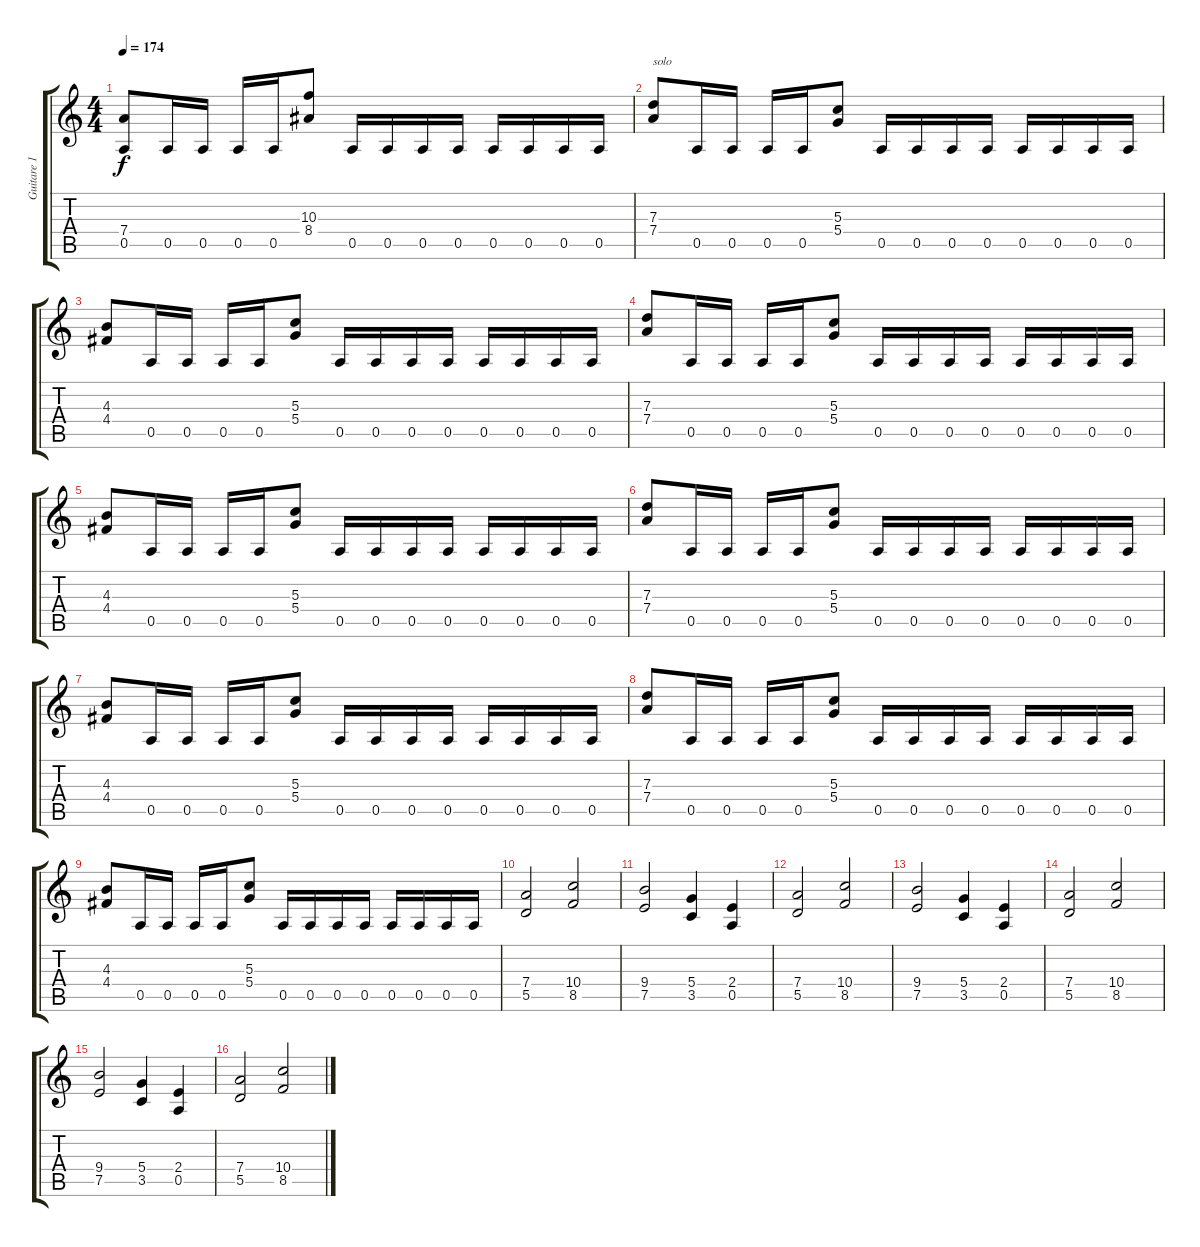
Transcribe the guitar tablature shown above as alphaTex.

\track ("Guitare 1" "Guitare 1") {instrument distortionguitar}
\staff {score tabs}
\tuning (E4 B3 G3 D3 A2 E2) {hide}
\ts (4 4)
\tempo 174
\clef g2
\ks c
(7.4 0.5).8{dy f} 0.5.16 0.5.16 0.5.16 0.5.16 (10.3 8.4).8 0.5.16 0.5.16 0.5.16 0.5.16 0.5.16 0.5.16 0.5.16 0.5.16 |
(7.3 7.4).8{txt "solo"} 0.5.16 0.5.16 0.5.16 0.5.16 (5.3 5.4).8 0.5.16 0.5.16 0.5.16 0.5.16 0.5.16 0.5.16 0.5.16 0.5.16 |
(4.3 4.4).8 0.5.16 0.5.16 0.5.16 0.5.16 (5.3 5.4).8 0.5.16 0.5.16 0.5.16 0.5.16 0.5.16 0.5.16 0.5.16 0.5.16 |
(7.3 7.4).8 0.5.16 0.5.16 0.5.16 0.5.16 (5.3 5.4).8 0.5.16 0.5.16 0.5.16 0.5.16 0.5.16 0.5.16 0.5.16 0.5.16 |
(4.3 4.4).8 0.5.16 0.5.16 0.5.16 0.5.16 (5.3 5.4).8 0.5.16 0.5.16 0.5.16 0.5.16 0.5.16 0.5.16 0.5.16 0.5.16 |
(7.3 7.4).8 0.5.16 0.5.16 0.5.16 0.5.16 (5.3 5.4).8 0.5.16 0.5.16 0.5.16 0.5.16 0.5.16 0.5.16 0.5.16 0.5.16 |
(4.3 4.4).8 0.5.16 0.5.16 0.5.16 0.5.16 (5.3 5.4).8 0.5.16 0.5.16 0.5.16 0.5.16 0.5.16 0.5.16 0.5.16 0.5.16 |
(7.3 7.4).8 0.5.16 0.5.16 0.5.16 0.5.16 (5.3 5.4).8 0.5.16 0.5.16 0.5.16 0.5.16 0.5.16 0.5.16 0.5.16 0.5.16 |
(4.3 4.4).8 0.5.16 0.5.16 0.5.16 0.5.16 (5.3 5.4).8 0.5.16 0.5.16 0.5.16 0.5.16 0.5.16 0.5.16 0.5.16 0.5.16 |
(7.4 5.5).2 (10.4 8.5).2 |
(9.4 7.5).2 (5.4 3.5).4 (2.4 0.5).4 |
(7.4 5.5).2 (10.4 8.5).2 |
(9.4 7.5).2 (5.4 3.5).4 (2.4 0.5).4 |
(7.4 5.5).2 (10.4 8.5).2 |
(9.4 7.5).2 (5.4 3.5).4 (2.4 0.5).4 |
(7.4 5.5).2 (10.4 8.5).2
